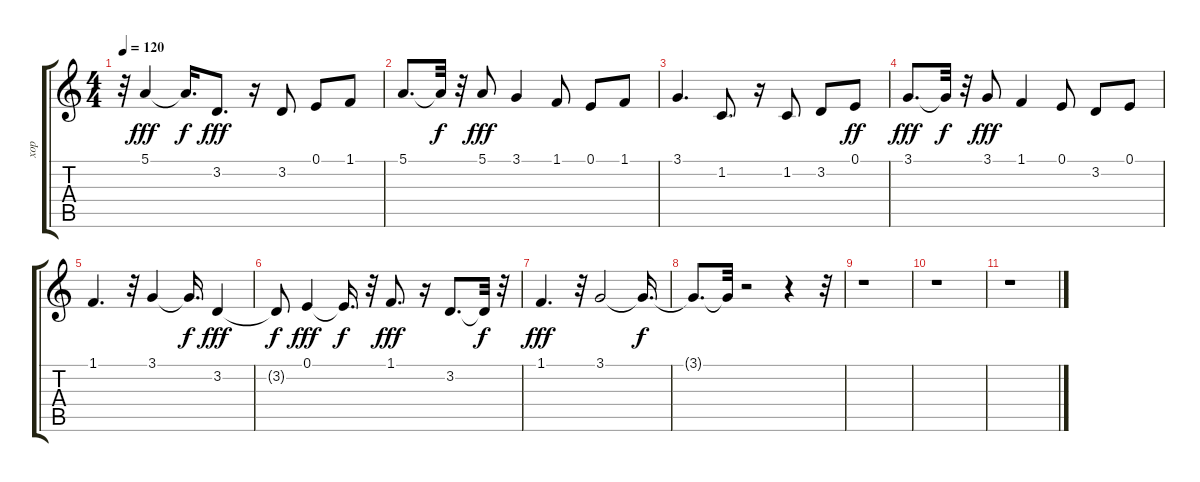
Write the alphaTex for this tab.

\track ("хор" "хор") {instrument choiraahs}
\staff {score tabs}
\tuning (E4 B3 G3 D3 A2 E2) {hide}
\ts (4 4)
\tempo 120
\clef g2
\ks c
r.32{dy f} 5.1.4{dy fff} 5.1{t}.16{d dy f} 3.2.8{d dy fff} r.16 3.2.8 0.1.8 1.1.8 |
5.1.8{d} 5.1{t}.32{dy f} r.32 5.1.8{dy fff} 3.1.4 1.1.8 0.1.8 1.1.8 |
3.1.4{d} 1.2.8{d} r.16 1.2.8 3.2.8 0.1.8{dy ff} |
3.1.8{d dy fff} 3.1{t}.32{dy f} r.32 3.1.8{dy fff} 1.1.4 0.1.8 3.2.8 0.1.8 |
1.1.4{d} r.32 3.1.4 3.1{t}.16{d dy f} 3.2.4{dy fff} |
3.2{t}.8{dy f} 0.1.4{dy fff} 0.1{t}.16{d dy f} r.32 1.1.8{d dy fff} r.16 3.2.8{d} 3.2{t}.32{dy f} r.32 |
1.1.4{d dy fff} r.32 3.1.2 3.1{t}.16{d dy f} |
3.1{t}.8{d} 3.1{t}.32 r.2 r.4 r.32 |
r.1 |
r.1 |
r.1
